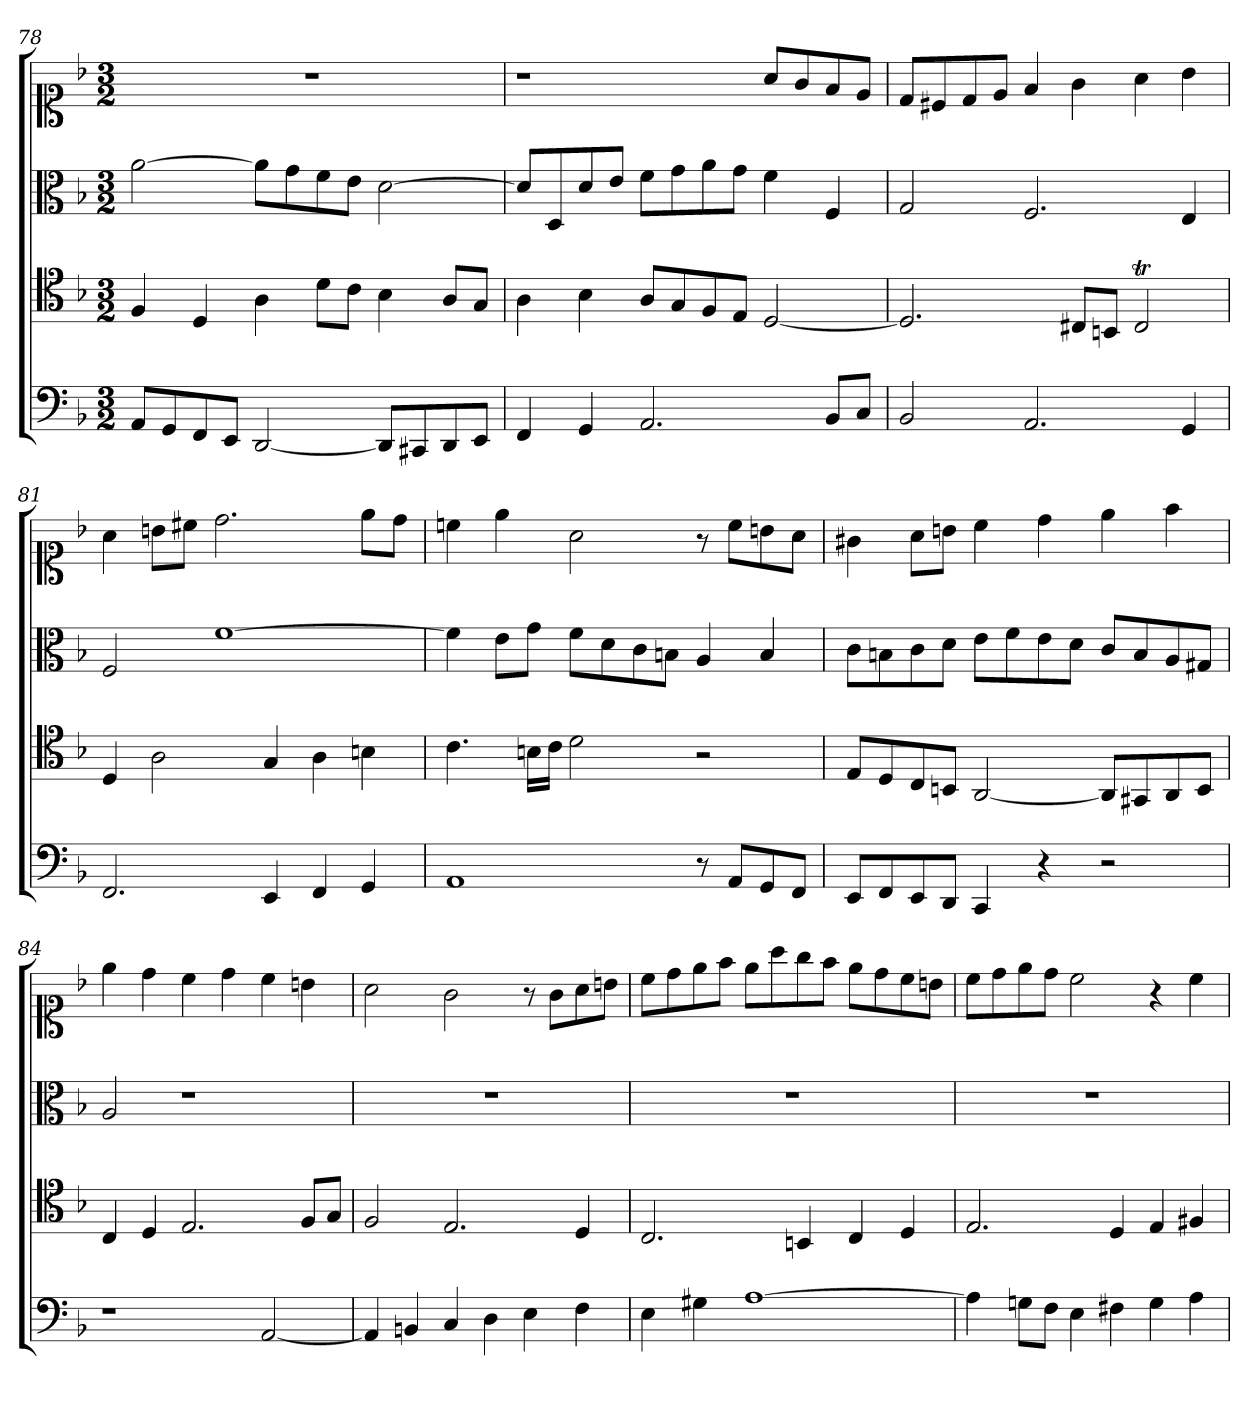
**kern	**kern	**kern	**kern
*part1	*part1	*part1	*part1
*staff4	*staff3	*staff2	*staff1
*clefF4	*clefC4	*clefC3	*clefC1
*k[b-]	*k[b-]	*k[b-]	*k[b-]
*d:	*d:	*d:	*d:
*M3/2	*M3/2	*M3/2	*M3/2
=78	=78	=78	=78
8AAL	4F	[2a	1.r
8GG	.	.	.
8FF	4D	.	.
8EEJ	.	.	.
[2DD	4A	8aL]	.
.	.	8g	.
.	8dL	8f	.
.	8cJ	8eJ	.
8DDL]	4B-	[2d	.
8CC#X	.	.	.
8DD	8AL	.	.
8EEJ	8GJ	.	.
=79	=79	=79	=79
4FF	4A	8dL]	1r
.	.	8D	.
4GG	4B-	8d	.
.	.	8eJ	.
2.AA	8AL	8fL	.
.	8G	8g	.
.	8F	8a	.
.	8EJ	8gJ	.
.	[2D	4f	8aL
.	.	.	8g
8BB-L	.	4F	8f
8CJ	.	.	8eJ
=80	=80	=80	=80
2BB-	2.D]	2G	8dL
.	.	.	8c#X
.	.	.	8d
.	.	.	8eJ
2.AA	.	2.F	4f
.	8C#XL	.	4g
.	8BBnJ	.	.
.	2C#t	.	4a
4GG	.	4E	4b-
=81	=81	=81	=81
2.FF	4D	2F	4a
.	2A	.	8bnL
.	.	.	8cc#XJ
.	.	[1f	2.dd
4EE	4G	.	.
4FF	4A	.	.
4GG	4Bn	.	8eeL
.	.	.	8ddJ
=82	=82	=82	=82
1AA	4.c	4f]	4ccn
.	.	8eL	4ee
.	16BnLL	8gJ	.
.	16cJJ	.	.
.	2d	8fL	2a
.	.	8d	.
.	.	8c	.
.	.	8BnJ	.
8r	2r	4A	8r
8AAL	.	.	8ccL
8GG	.	4B	8bn
8FFJ	.	.	8aJ
=83	=83	=83	=83
8EEL	8EL	8cL	4g#X
8FF	8D	8Bn	.
8EE	8C	8c	8aL
8DDJ	8BBnJ	8dJ	8bnJ
4CC	[2AA	8eL	4cc
.	.	8f	.
4r	.	8e	4dd
.	.	8dJ	.
2r	8AAL]	8cL	4ee
.	8GG#X	8B	.
.	8AA	8A	4ff
.	8BBJ	8G#XJ	.
=84	=84	=84	=84
1r	4C	2A	4ee
.	4D	.	4dd
.	2.E	1r	4cc
.	.	.	4dd
[2AA	.	.	4cc
.	8FL	.	4bn
.	8GJ	.	.
=85	=85	=85	=85
4AA]	2F	1.r	2a
4BBn	.	.	.
4C	2.E	.	2g
4D	.	.	.
4E	.	.	8r
.	.	.	8gL
4F	4D	.	8a
.	.	.	8bnJ
=86	=86	=86	=86
4E	2.C	1.r	8ccL
.	.	.	8dd
4G#X	.	.	8ee
.	.	.	8ffJ
[1A	.	.	8eeL
.	.	.	8aa
.	4BBn	.	8gg
.	.	.	8ffJ
.	4C	.	8eeL
.	.	.	8dd
.	4D	.	8cc
.	.	.	8bnJ
=87	=87	=87	=87
4A]	2.E	1.r	8ccL
.	.	.	8dd
8GnL	.	.	8ee
8FJ	.	.	8ddJ
4E	.	.	2cc
4F#X	4D	.	.
4G	4E	.	4r
4A	4F#X	.	4cc
=	=	=	=
*-	*-	*-	*-
